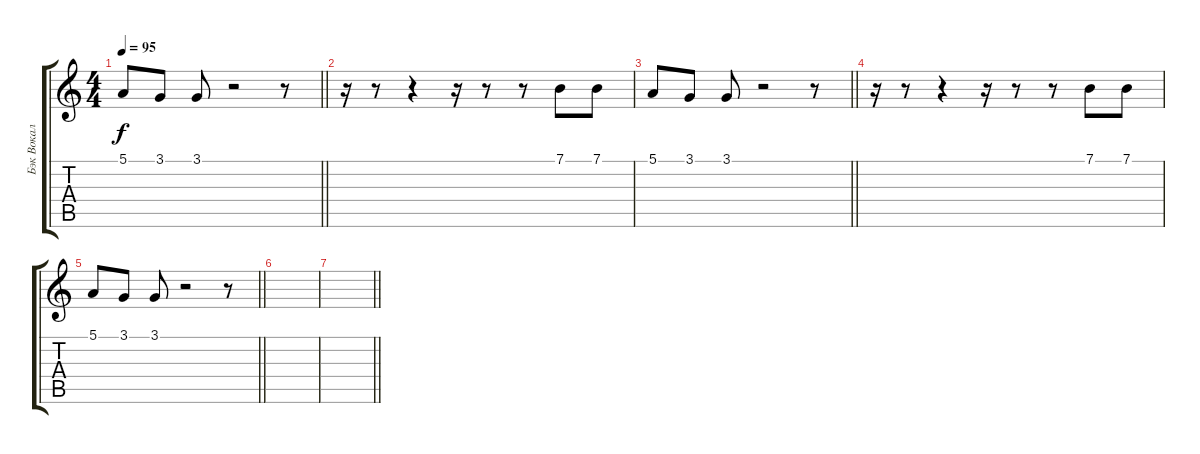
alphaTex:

\track ("Бэк Вокал" "Бэк Вокал") {instrument lead6voice}
\staff {score tabs}
\tuning (E4 B3 G3 D3 A2 E2) {hide}
\ts (4 4)
\tempo 95
\clef g2
\barLineRight lightlight
\ks c
5.1.8{dy f} 3.1.8 3.1.8 r.2 r.8 |
r.16 r.8 r.4 r.16 r.8 r.8 7.1.8 7.1.8 |
\barLineRight lightlight
5.1.8 3.1.8 3.1.8 r.2 r.8 |
r.16 r.8 r.4 r.16 r.8 r.8 7.1.8 7.1.8 |
\barLineRight lightlight
5.1.8 3.1.8 3.1.8 r.2 r.8 |
|
\barLineRight lightlight
